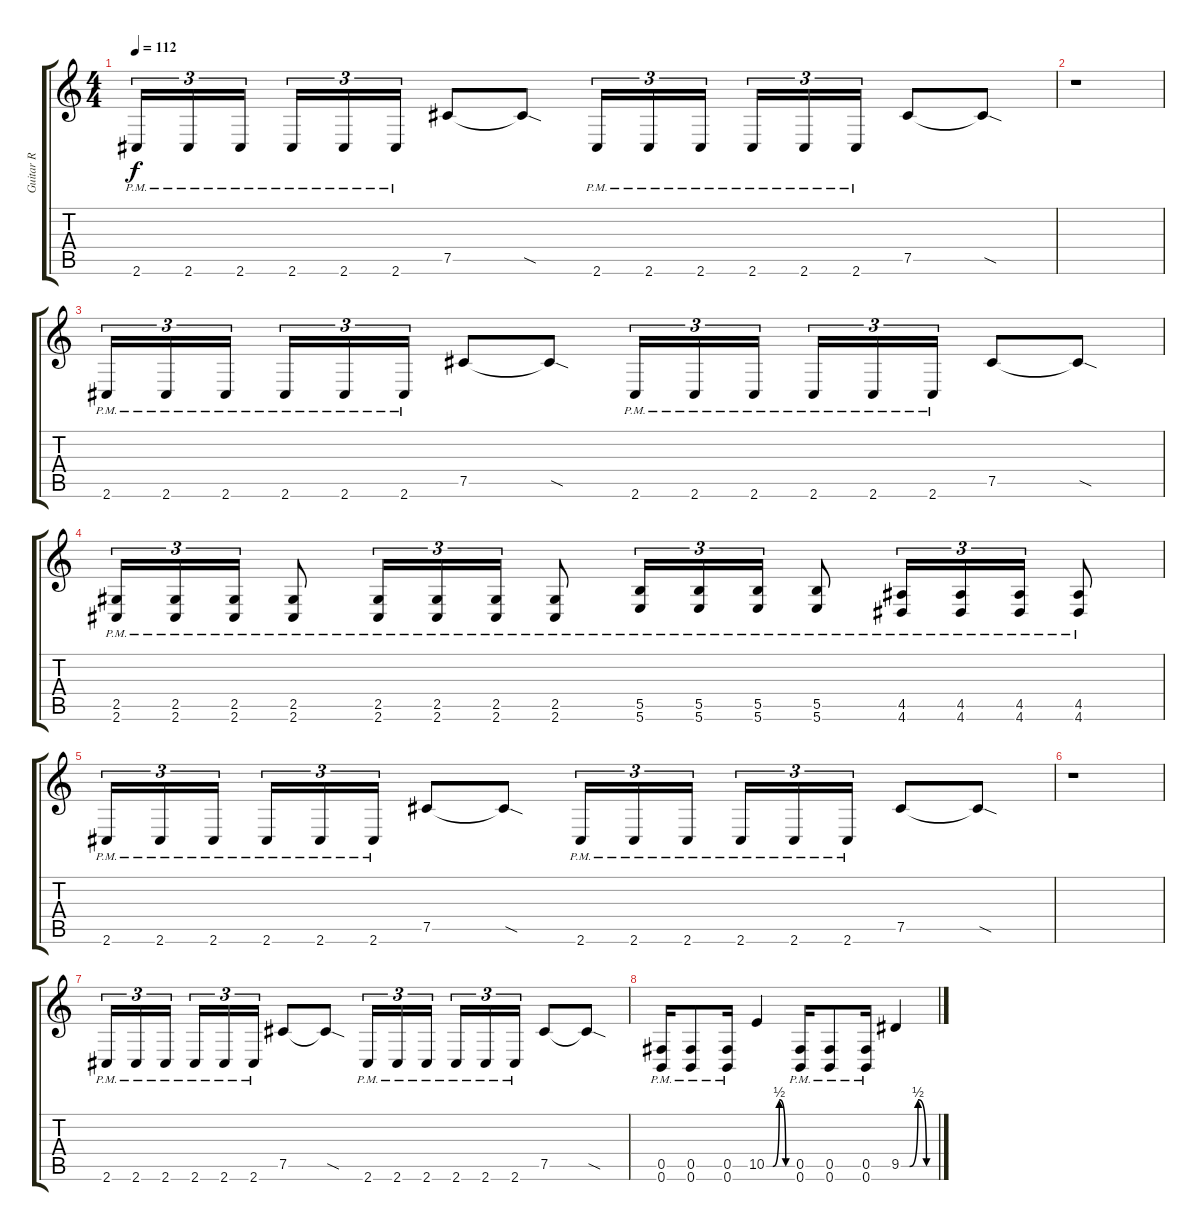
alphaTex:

\track ("Guitar R" "Guitar R") {instrument distortionguitar}
\staff {score tabs}
\tuning (Db4 Ab3 E3 B2 Gb2 B1) {hide}
\ts (4 4)
\tempo 112
\clef g2
\ks c
2.6{pm}.16{tu (3 2) dy f} 2.6{pm}.16{tu (3 2)} 2.6{pm}.16{tu (3 2) beam splitsecondary} 2.6{pm}.16{tu (3 2)} 2.6{pm}.16{tu (3 2)} 2.6{pm}.16{tu (3 2)} 7.5.8 7.5{sod t}.8 2.6{pm}.16{tu (3 2)} 2.6{pm}.16{tu (3 2)} 2.6{pm}.16{tu (3 2) beam splitsecondary} 2.6{pm}.16{tu (3 2)} 2.6{pm}.16{tu (3 2)} 2.6{pm}.16{tu (3 2)} 7.5.8 7.5{sod t}.8 |
r.1 |
2.6{pm}.16{tu (3 2)} 2.6{pm}.16{tu (3 2)} 2.6{pm}.16{tu (3 2) beam splitsecondary} 2.6{pm}.16{tu (3 2)} 2.6{pm}.16{tu (3 2)} 2.6{pm}.16{tu (3 2)} 7.5.8 7.5{sod t}.8 2.6{pm}.16{tu (3 2)} 2.6{pm}.16{tu (3 2)} 2.6{pm}.16{tu (3 2) beam splitsecondary} 2.6{pm}.16{tu (3 2)} 2.6{pm}.16{tu (3 2)} 2.6{pm}.16{tu (3 2)} 7.5.8 7.5{sod t}.8 |
(2.5{pm} 2.6{pm}).16{tu (3 2)} (2.5{pm} 2.6{pm}).16{tu (3 2)} (2.5{pm} 2.6{pm}).16{tu (3 2)} (2.5{pm} 2.6{pm}).8 (2.5{pm} 2.6{pm}).16{tu (3 2)} (2.5{pm} 2.6{pm}).16{tu (3 2)} (2.5{pm} 2.6{pm}).16{tu (3 2)} (2.5{pm} 2.6{pm}).8 (5.5{pm} 5.6{pm}).16{tu (3 2)} (5.5{pm} 5.6{pm}).16{tu (3 2)} (5.5{pm} 5.6{pm}).16{tu (3 2)} (5.5{pm} 5.6{pm}).8 (4.5{pm} 4.6{pm}).16{tu (3 2)} (4.5{pm} 4.6{pm}).16{tu (3 2)} (4.5{pm} 4.6{pm}).16{tu (3 2)} (4.5{pm} 4.6{pm}).8 |
2.6{pm}.16{tu (3 2)} 2.6{pm}.16{tu (3 2)} 2.6{pm}.16{tu (3 2) beam splitsecondary} 2.6{pm}.16{tu (3 2)} 2.6{pm}.16{tu (3 2)} 2.6{pm}.16{tu (3 2)} 7.5.8 7.5{sod t}.8 2.6{pm}.16{tu (3 2)} 2.6{pm}.16{tu (3 2)} 2.6{pm}.16{tu (3 2) beam splitsecondary} 2.6{pm}.16{tu (3 2)} 2.6{pm}.16{tu (3 2)} 2.6{pm}.16{tu (3 2)} 7.5.8 7.5{sod t}.8 |
r.1 |
2.6{pm}.16{tu (3 2)} 2.6{pm}.16{tu (3 2)} 2.6{pm}.16{tu (3 2) beam splitsecondary} 2.6{pm}.16{tu (3 2)} 2.6{pm}.16{tu (3 2)} 2.6{pm}.16{tu (3 2)} 7.5.8 7.5{sod t}.8 2.6{pm}.16{tu (3 2)} 2.6{pm}.16{tu (3 2)} 2.6{pm}.16{tu (3 2) beam splitsecondary} 2.6{pm}.16{tu (3 2)} 2.6{pm}.16{tu (3 2)} 2.6{pm}.16{tu (3 2)} 7.5.8 7.5{sod t}.8 |
(0.5{pm} 0.6{pm}).16 (0.5{pm} 0.6{pm}).8 (0.5{pm} 0.6{pm}).16 10.5{be (custom 0 0 15 0 30 2 45 0 60 0)}.4 (0.5{pm} 0.6{pm}).16 (0.5{pm} 0.6{pm}).8 (0.5{pm} 0.6{pm}).16 9.5{be (custom 0 0 15 0 30 2 45 0 60 0)}.4
